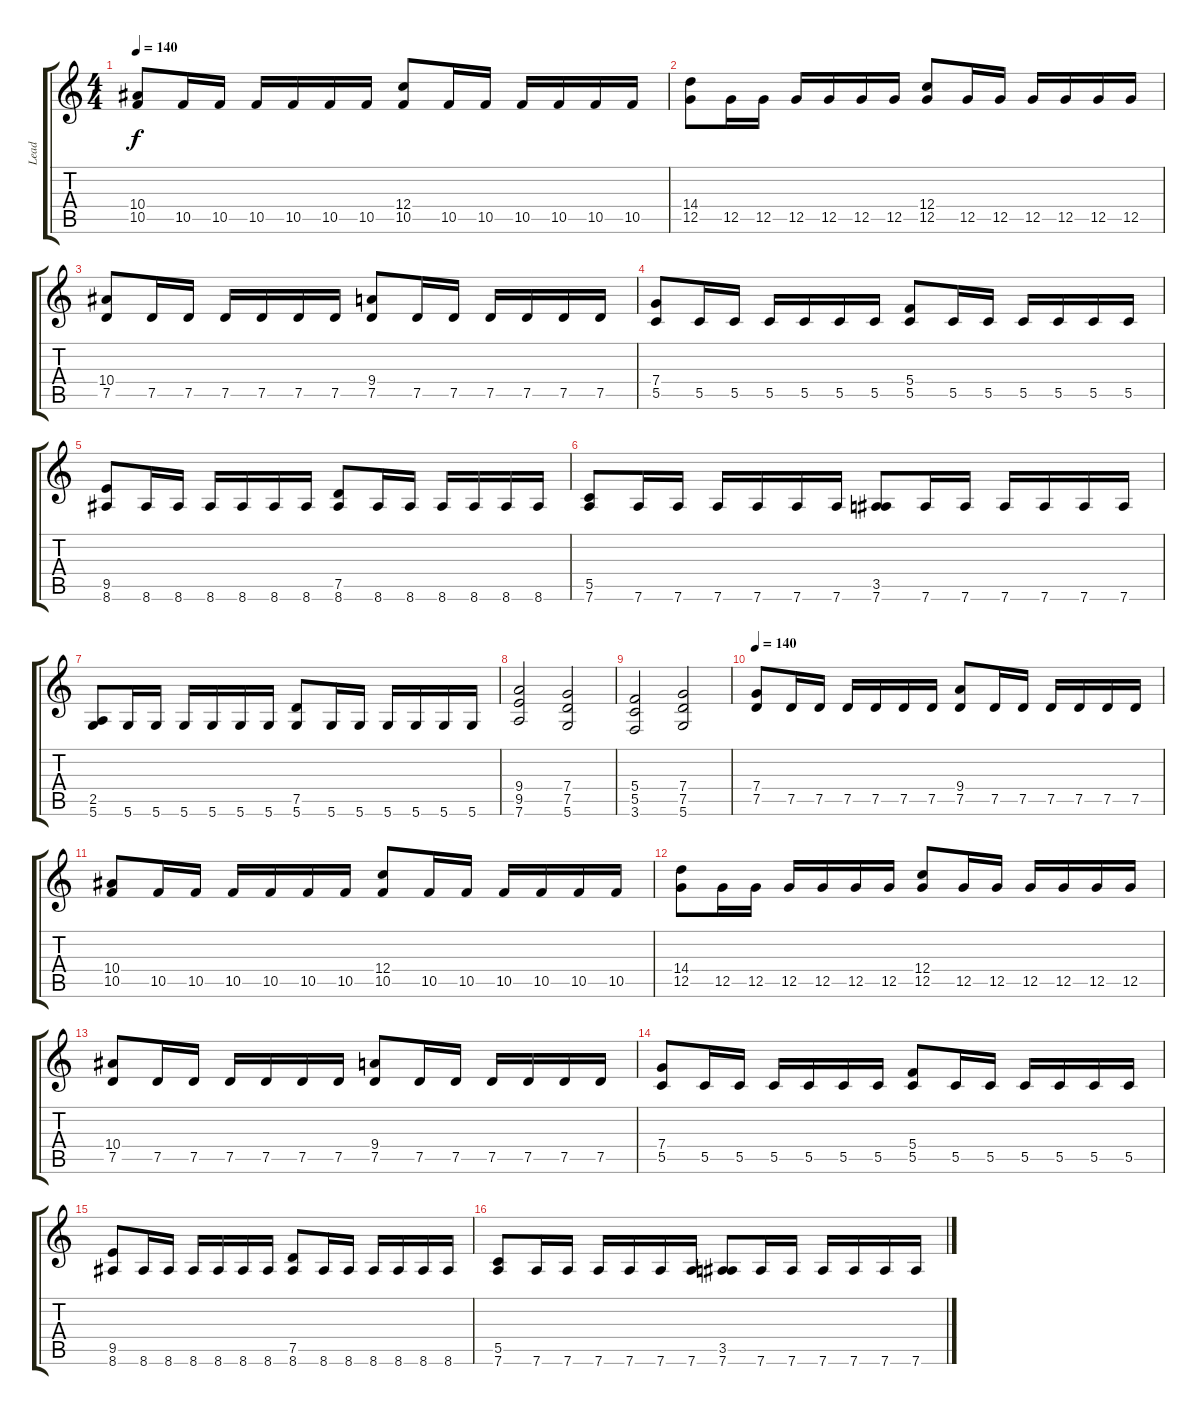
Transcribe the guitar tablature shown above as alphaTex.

\track ("Lead" "Lead") {instrument distortionguitar}
\staff {score tabs}
\tuning (D4 A3 F3 C3 G2 D2) {hide}
\ts (4 4)
\tempo 140
\clef g2
\ks c
(10.4 10.5).8{dy f} 10.5.16 10.5.16 10.5.16 10.5.16 10.5.16 10.5.16 (12.4 10.5).8 10.5.16 10.5.16 10.5.16 10.5.16 10.5.16 10.5.16 |
(14.4 12.5).8 12.5.16 12.5.16 12.5.16 12.5.16 12.5.16 12.5.16 (12.4 12.5).8 12.5.16 12.5.16 12.5.16 12.5.16 12.5.16 12.5.16 |
(10.4 7.5).8 7.5.16 7.5.16 7.5.16 7.5.16 7.5.16 7.5.16 (9.4 7.5).8 7.5.16 7.5.16 7.5.16 7.5.16 7.5.16 7.5.16 |
(7.4 5.5).8 5.5.16 5.5.16 5.5.16 5.5.16 5.5.16 5.5.16 (5.4 5.5).8 5.5.16 5.5.16 5.5.16 5.5.16 5.5.16 5.5.16 |
(9.5 8.6).8 8.6.16 8.6.16 8.6.16 8.6.16 8.6.16 8.6.16 (7.5 8.6).8 8.6.16 8.6.16 8.6.16 8.6.16 8.6.16 8.6.16 |
(5.5 7.6).8 7.6.16 7.6.16 7.6.16 7.6.16 7.6.16 7.6.16 (3.5 7.6).8 7.6.16 7.6.16 7.6.16 7.6.16 7.6.16 7.6.16 |
(2.5 5.6).8 5.6.16 5.6.16 5.6.16 5.6.16 5.6.16 5.6.16 (7.5 5.6).8 5.6.16 5.6.16 5.6.16 5.6.16 5.6.16 5.6.16 |
(9.4 9.5 7.6).2 (7.4 7.5 5.6).2 |
(5.4 5.5 3.6).2 (7.4 7.5 5.6).2 |
\tempo 140
(7.4 7.5).8 7.5.16 7.5.16 7.5.16 7.5.16 7.5.16 7.5.16 (9.4 7.5).8 7.5.16 7.5.16 7.5.16 7.5.16 7.5.16 7.5.16 |
(10.4 10.5).8 10.5.16 10.5.16 10.5.16 10.5.16 10.5.16 10.5.16 (12.4 10.5).8 10.5.16 10.5.16 10.5.16 10.5.16 10.5.16 10.5.16 |
(14.4 12.5).8 12.5.16 12.5.16 12.5.16 12.5.16 12.5.16 12.5.16 (12.4 12.5).8 12.5.16 12.5.16 12.5.16 12.5.16 12.5.16 12.5.16 |
(10.4 7.5).8 7.5.16 7.5.16 7.5.16 7.5.16 7.5.16 7.5.16 (9.4 7.5).8 7.5.16 7.5.16 7.5.16 7.5.16 7.5.16 7.5.16 |
(7.4 5.5).8 5.5.16 5.5.16 5.5.16 5.5.16 5.5.16 5.5.16 (5.4 5.5).8 5.5.16 5.5.16 5.5.16 5.5.16 5.5.16 5.5.16 |
(9.5 8.6).8 8.6.16 8.6.16 8.6.16 8.6.16 8.6.16 8.6.16 (7.5 8.6).8 8.6.16 8.6.16 8.6.16 8.6.16 8.6.16 8.6.16 |
(5.5 7.6).8 7.6.16 7.6.16 7.6.16 7.6.16 7.6.16 7.6.16 (3.5 7.6).8 7.6.16 7.6.16 7.6.16 7.6.16 7.6.16 7.6.16
